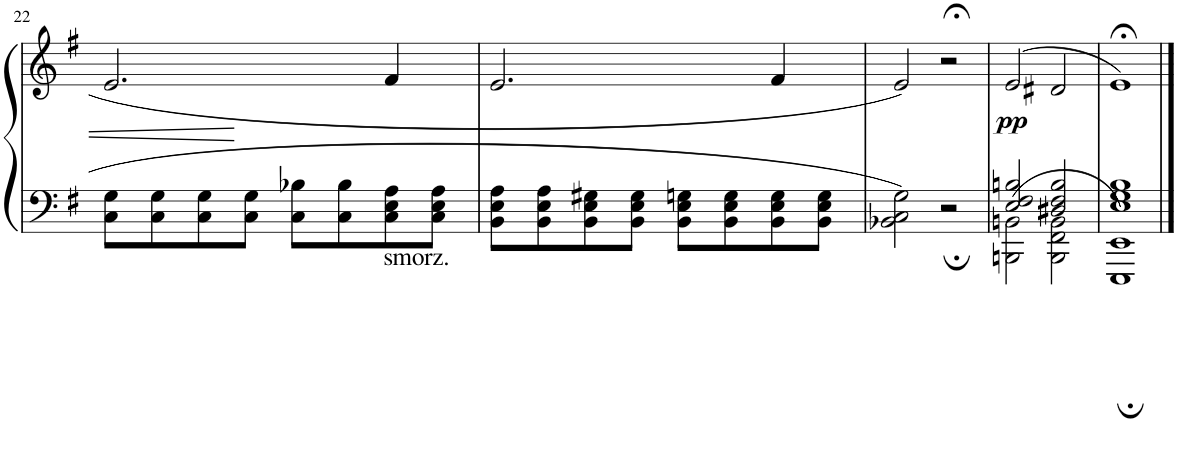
**kern	**kern	**dynam
*part1	*part1	*part1
*staff2	*staff1	*staff1/2
*I"Piano	*	*
*I'Pno.	*	*
!!LO:PB:g=z
*clefF4	*clefG2	*
*k[f#]	*k[f#]	*
*M2/2	*M2/2	*
*met(c|)	*met(c|)	*
=22	=22	=22
8C\ 8G\L	2.e/	.
8C\ 8G\	.	.
8C\ 8G\	.	.
8C\ 8G\J	.	.
8C\ 8B-X\L	.	.
8C\ 8B-\	.	.
!LO:TX:b:t=smorz.	!	!
8C\ 8E\ 8A\	4f#/	.
8C\ 8E\ 8A\J	.	.
=23	=23	=23
8BB\ 8E\ 8A\L	2.e/	.
8BB\ 8E\ 8A\	.	.
8BB\ 8E\ 8G#X\	.	.
8BB\ 8E\ 8G#\J	.	.
8BB\ 8E\ 8Gn\L	.	.
8BB\ 8E\ 8G\	.	.
8BB\ 8E\ 8G\	4f#/	.
8BB\ 8E\ 8G\J	.	.
=24	=24	=24
2BB-X\ 2C\ 2G\	2e/	.
2r;	2r;<	.
=25	=25	=25
*^	*	*
!	!	!	!LO:DY:b
2E/ 2F#/ 2Bn/	2BBBn\ 2BBn\	(2e/	pp
2D#X/ 2F#/ 2B/	2BBB\ 2FF#\ 2BB\	2d#X/	.
=26	=26	=26	=26
1E 1G 1B	1EEE; 1EE;	1e;<)	.
*v	*v	*	*
==	==	==
*-	*-	*-
